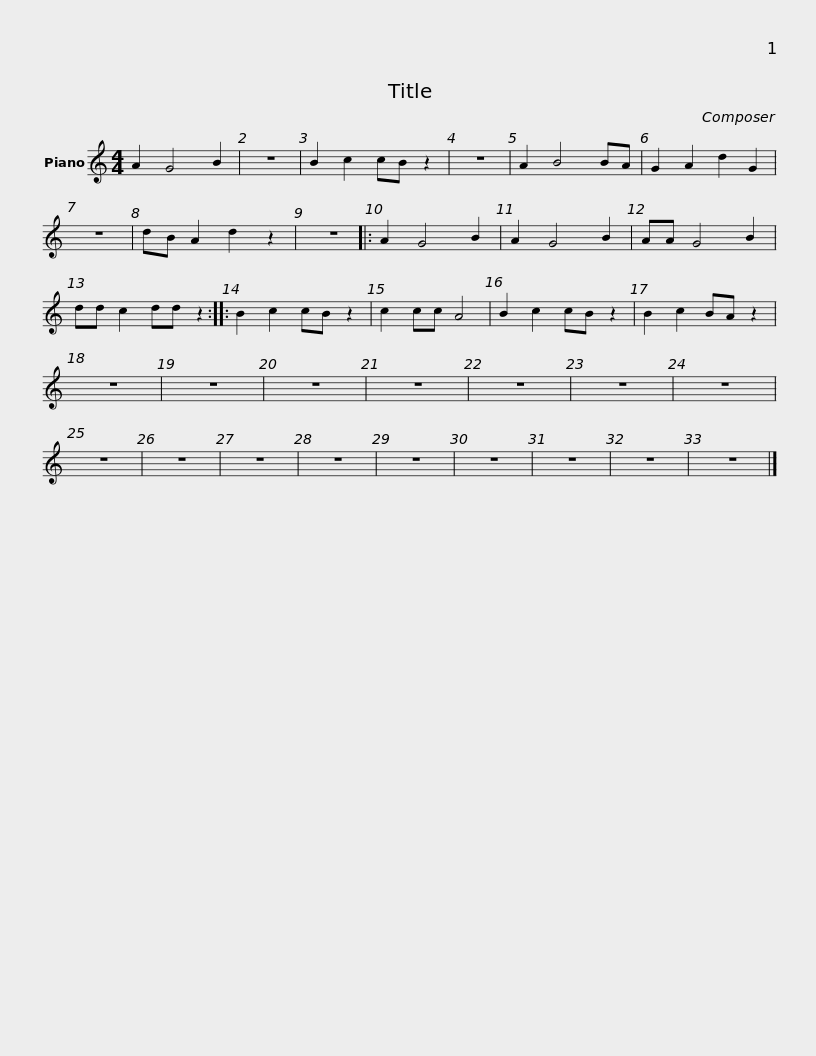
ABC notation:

X:1
L:1/8
M:4/4
I:linebreak $
K:C
V:1 treble
V:1
 A2 G4 B2 | z8 | B2 c2 cB z2 | z8 | A2 B4 BA |$ %5
 G2 A2 d2 G2 | z8 | dB A2 d2 z2 | z8 |:$ A2 G4 B2 | %10
 A2 G4 B2 | AA G4 B2 | dd c2 dd z2 ::$ B2 c2 cB z2 | c2 cc A4 | %15
 B2 c2 cB z2 | B2 c2 BA z2 |$ z8 | z8 | z8 | %20
 z8 |$ z8 | z8 | z8 | z8 |$ %25
 z8 | z8 | z8 | z8 |$ z8 | %30
 z8 | z8 | z8 |] %33
